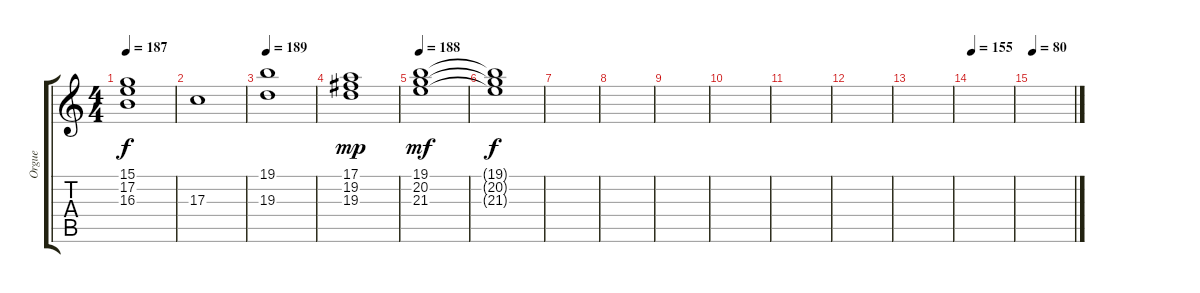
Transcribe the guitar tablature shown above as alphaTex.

\track ("Orgue               " "Orgue     ") {instrument rockorgan}
\staff {score tabs}
\tuning (E4 B3 G3 D3 A2 E2) {hide}
\ts (4 4)
\tempo 187
\clef g2
\ks c
(15.1 17.2 16.3).1{dy f} |
17.3.1 |
\tempo 189
(19.1 19.3).1 |
(17.1 19.2 19.3).1{dy mp} |
\tempo 188
(19.1 20.2 21.3).1{dy mf} |
(19.1{t} 20.2{t} 21.3{t}).1{dy f} |
|
|
|
|
|
|
|
\tempo 155
|
\tempo 80
